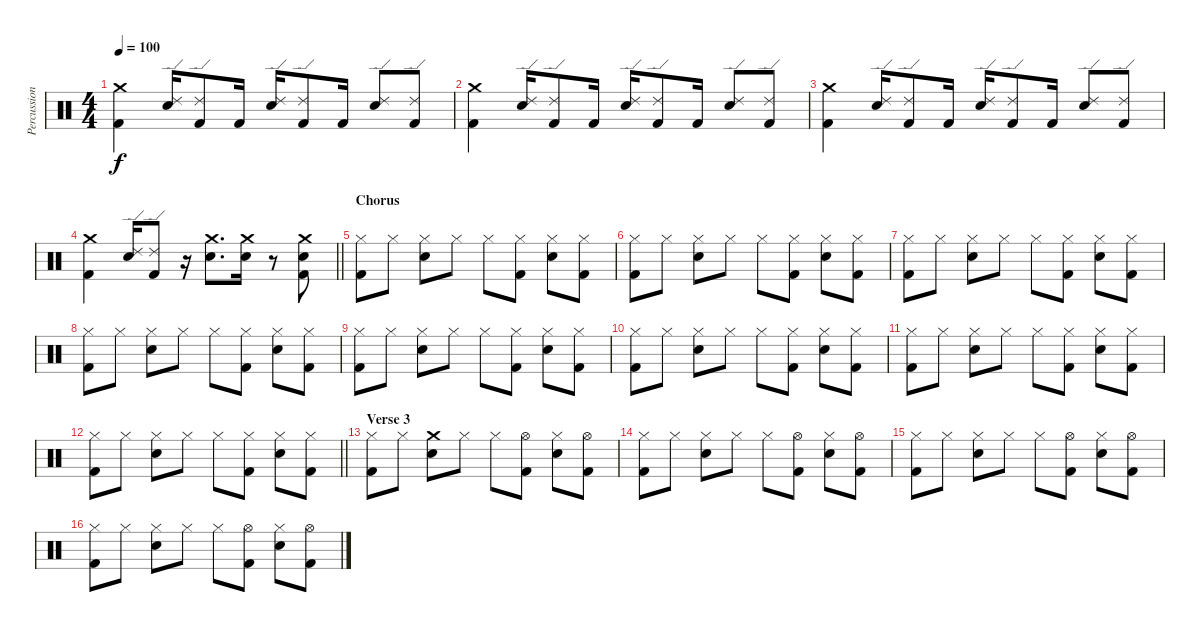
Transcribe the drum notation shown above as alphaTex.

\track ("Percussion" "Percussion") {instrument percussion}
\staff {score}
\articulation defaults
\ts (4 4)
\tempo 100
\clef neutral
\ks c
("Crash medium (hit)" "Kick (hit) 2").4{dy f} ("Ride (edge) 2" "Snare (hit) 2").16 ("Ride (edge) 2" "Kick (hit) 2").8 "Kick (hit) 2".16 ("Ride (edge) 2" "Snare (hit) 2").16 ("Ride (edge) 2" "Kick (hit) 2").8 "Kick (hit) 2".16 ("Ride (edge) 2" "Snare (hit) 2").8 ("Ride (edge) 2" "Kick (hit) 2").8 |
("Crash medium (hit)" "Kick (hit) 2").4 ("Ride (edge) 2" "Snare (hit) 2").16 ("Ride (edge) 2" "Kick (hit) 2").8 "Kick (hit) 2".16 ("Ride (edge) 2" "Snare (hit) 2").16 ("Ride (edge) 2" "Kick (hit) 2").8 "Kick (hit) 2".16 ("Ride (edge) 2" "Snare (hit) 2").8 ("Ride (edge) 2" "Kick (hit) 2").8 |
("Crash medium (hit)" "Kick (hit) 2").4 ("Ride (edge) 2" "Snare (hit) 2").16 ("Ride (edge) 2" "Kick (hit) 2").8 "Kick (hit) 2".16 ("Ride (edge) 2" "Snare (hit) 2").16 ("Ride (edge) 2" "Kick (hit) 2").8 "Kick (hit) 2".16 ("Ride (edge) 2" "Snare (hit) 2").8 ("Ride (edge) 2" "Kick (hit) 2").8 |
\barLineRight lightlight
("Crash medium (hit)" "Kick (hit) 2").4 ("Ride (edge) 2" "Snare (hit) 2").16 ("Ride (edge) 2" "Kick (hit) 2").8 r.16 ("Crash medium (hit)" "Snare (hit) 2").8{d} ("Crash medium (hit)" "Snare (hit) 2").16 r.8 ("Crash medium (hit)" "Snare (hit) 2" "Kick (hit) 2").8 |
\section ("" "Chorus")
("Hi-Hat (closed)" "Kick (hit) 2").8 "Hi-Hat (closed)".8 ("Hi-Hat (closed)" "Snare (hit) 2").8 "Hi-Hat (closed)".8 "Hi-Hat (closed)".8 ("Hi-Hat (closed)" "Kick (hit) 2").8 ("Hi-Hat (closed)" "Snare (hit) 2").8 ("Hi-Hat (closed)" "Kick (hit) 2").8 |
("Hi-Hat (closed)" "Kick (hit) 2").8 "Hi-Hat (closed)".8 ("Hi-Hat (closed)" "Snare (hit) 2").8 "Hi-Hat (closed)".8 "Hi-Hat (closed)".8 ("Hi-Hat (closed)" "Kick (hit) 2").8 ("Hi-Hat (closed)" "Snare (hit) 2").8 ("Hi-Hat (closed)" "Kick (hit) 2").8 |
("Hi-Hat (closed)" "Kick (hit) 2").8 "Hi-Hat (closed)".8 ("Hi-Hat (closed)" "Snare (hit) 2").8 "Hi-Hat (closed)".8 "Hi-Hat (closed)".8 ("Hi-Hat (closed)" "Kick (hit) 2").8 ("Hi-Hat (closed)" "Snare (hit) 2").8 ("Hi-Hat (closed)" "Kick (hit) 2").8 |
("Hi-Hat (closed)" "Kick (hit) 2").8 "Hi-Hat (closed)".8 ("Hi-Hat (closed)" "Snare (hit) 2").8 "Hi-Hat (closed)".8 "Hi-Hat (closed)".8 ("Hi-Hat (closed)" "Kick (hit) 2").8 ("Hi-Hat (closed)" "Snare (hit) 2").8 ("Hi-Hat (closed)" "Kick (hit) 2").8 |
("Hi-Hat (closed)" "Kick (hit) 2").8 "Hi-Hat (closed)".8 ("Hi-Hat (closed)" "Snare (hit) 2").8 "Hi-Hat (closed)".8 "Hi-Hat (closed)".8 ("Hi-Hat (closed)" "Kick (hit) 2").8 ("Hi-Hat (closed)" "Snare (hit) 2").8 ("Hi-Hat (closed)" "Kick (hit) 2").8 |
("Hi-Hat (closed)" "Kick (hit) 2").8 "Hi-Hat (closed)".8 ("Hi-Hat (closed)" "Snare (hit) 2").8 "Hi-Hat (closed)".8 "Hi-Hat (closed)".8 ("Hi-Hat (closed)" "Kick (hit) 2").8 ("Hi-Hat (closed)" "Snare (hit) 2").8 ("Hi-Hat (closed)" "Kick (hit) 2").8 |
("Hi-Hat (closed)" "Kick (hit) 2").8 "Hi-Hat (closed)".8 ("Hi-Hat (closed)" "Snare (hit) 2").8 "Hi-Hat (closed)".8 "Hi-Hat (closed)".8 ("Hi-Hat (closed)" "Kick (hit) 2").8 ("Hi-Hat (closed)" "Snare (hit) 2").8 ("Hi-Hat (closed)" "Kick (hit) 2").8 |
\barLineRight lightlight
("Hi-Hat (closed)" "Kick (hit) 2").8 "Hi-Hat (closed)".8 ("Hi-Hat (closed)" "Snare (hit) 2").8 "Hi-Hat (closed)".8 "Hi-Hat (closed)".8 ("Hi-Hat (closed)" "Kick (hit) 2").8 ("Hi-Hat (closed)" "Snare (hit) 2").8 ("Hi-Hat (closed)" "Kick (hit) 2").8 |
\section ("" "Verse 3")
("Hi-Hat (closed)" "Kick (hit) 2").8 "Hi-Hat (closed)".8 ("Crash medium (hit)" "Snare (hit) 2").8 "Hi-Hat (closed)".8 "Hi-Hat (closed)".8 ("Hi-Hat (open)" "Kick (hit) 2").8 ("Hi-Hat (closed)" "Snare (hit) 2").8 ("Hi-Hat (open)" "Kick (hit) 2").8 |
("Hi-Hat (closed)" "Kick (hit) 2").8 "Hi-Hat (closed)".8 ("Hi-Hat (closed)" "Snare (hit) 2").8 "Hi-Hat (closed)".8 "Hi-Hat (closed)".8 ("Hi-Hat (open)" "Kick (hit) 2").8 ("Hi-Hat (closed)" "Snare (hit) 2").8 ("Hi-Hat (open)" "Kick (hit) 2").8 |
("Hi-Hat (closed)" "Kick (hit) 2").8 "Hi-Hat (closed)".8 ("Hi-Hat (closed)" "Snare (hit) 2").8 "Hi-Hat (closed)".8 "Hi-Hat (closed)".8 ("Hi-Hat (open)" "Kick (hit) 2").8 ("Hi-Hat (closed)" "Snare (hit) 2").8 ("Hi-Hat (open)" "Kick (hit) 2").8 |
("Hi-Hat (closed)" "Kick (hit) 2").8 "Hi-Hat (closed)".8 ("Hi-Hat (closed)" "Snare (hit) 2").8 "Hi-Hat (closed)".8 "Hi-Hat (closed)".8 ("Hi-Hat (open)" "Kick (hit) 2").8 ("Hi-Hat (closed)" "Snare (hit) 2").8 ("Hi-Hat (open)" "Kick (hit) 2").8
